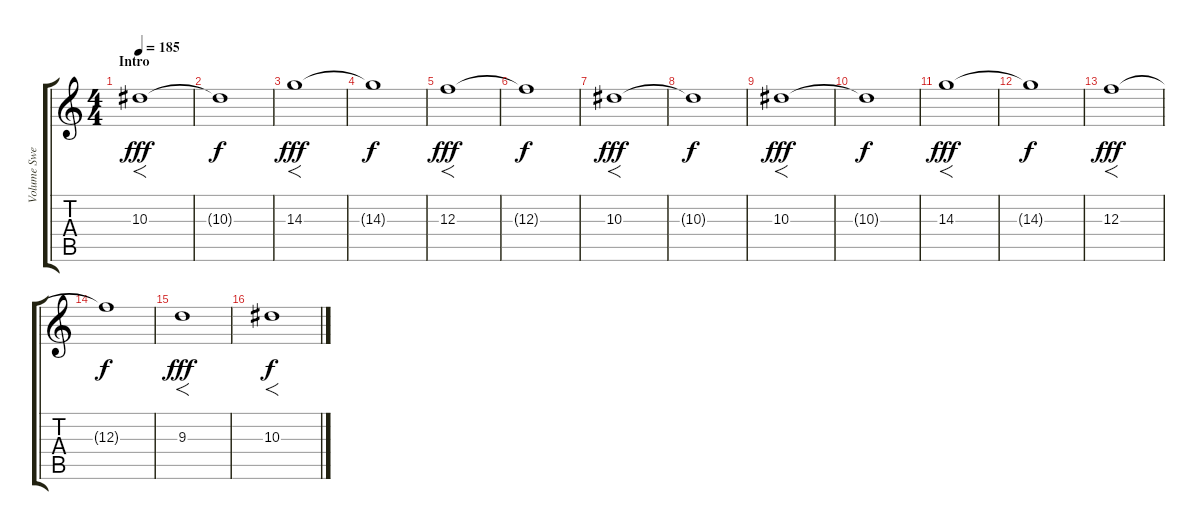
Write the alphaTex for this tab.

\track ("Volume Swells(Teppei)" "Volume Swe") {instrument overdrivenguitar}
\staff {score tabs}
\tuning (D4 A3 F3 C3 G2 C2) {hide}
\ts (4 4)
\section ("" "Intro")
\tempo 185
\clef g2
\ks c
10.3.1{f dy fff balance 4 instrument overdrivenguitar} |
10.3{t}.1{dy f} |
14.3.1{f dy fff balance 4} |
14.3{t}.1{dy f} |
12.3.1{f dy fff balance 4} |
12.3{t}.1{dy f} |
10.3.1{f dy fff balance 4} |
10.3{t}.1{dy f} |
10.3.1{f dy fff balance 4} |
10.3{t}.1{dy f} |
14.3.1{f dy fff balance 4} |
14.3{t}.1{dy f} |
12.3.1{f dy fff balance 4} |
12.3{t}.1{dy f} |
9.3.1{f dy fff balance 4} |
10.3.1{f dy f balance 4}
